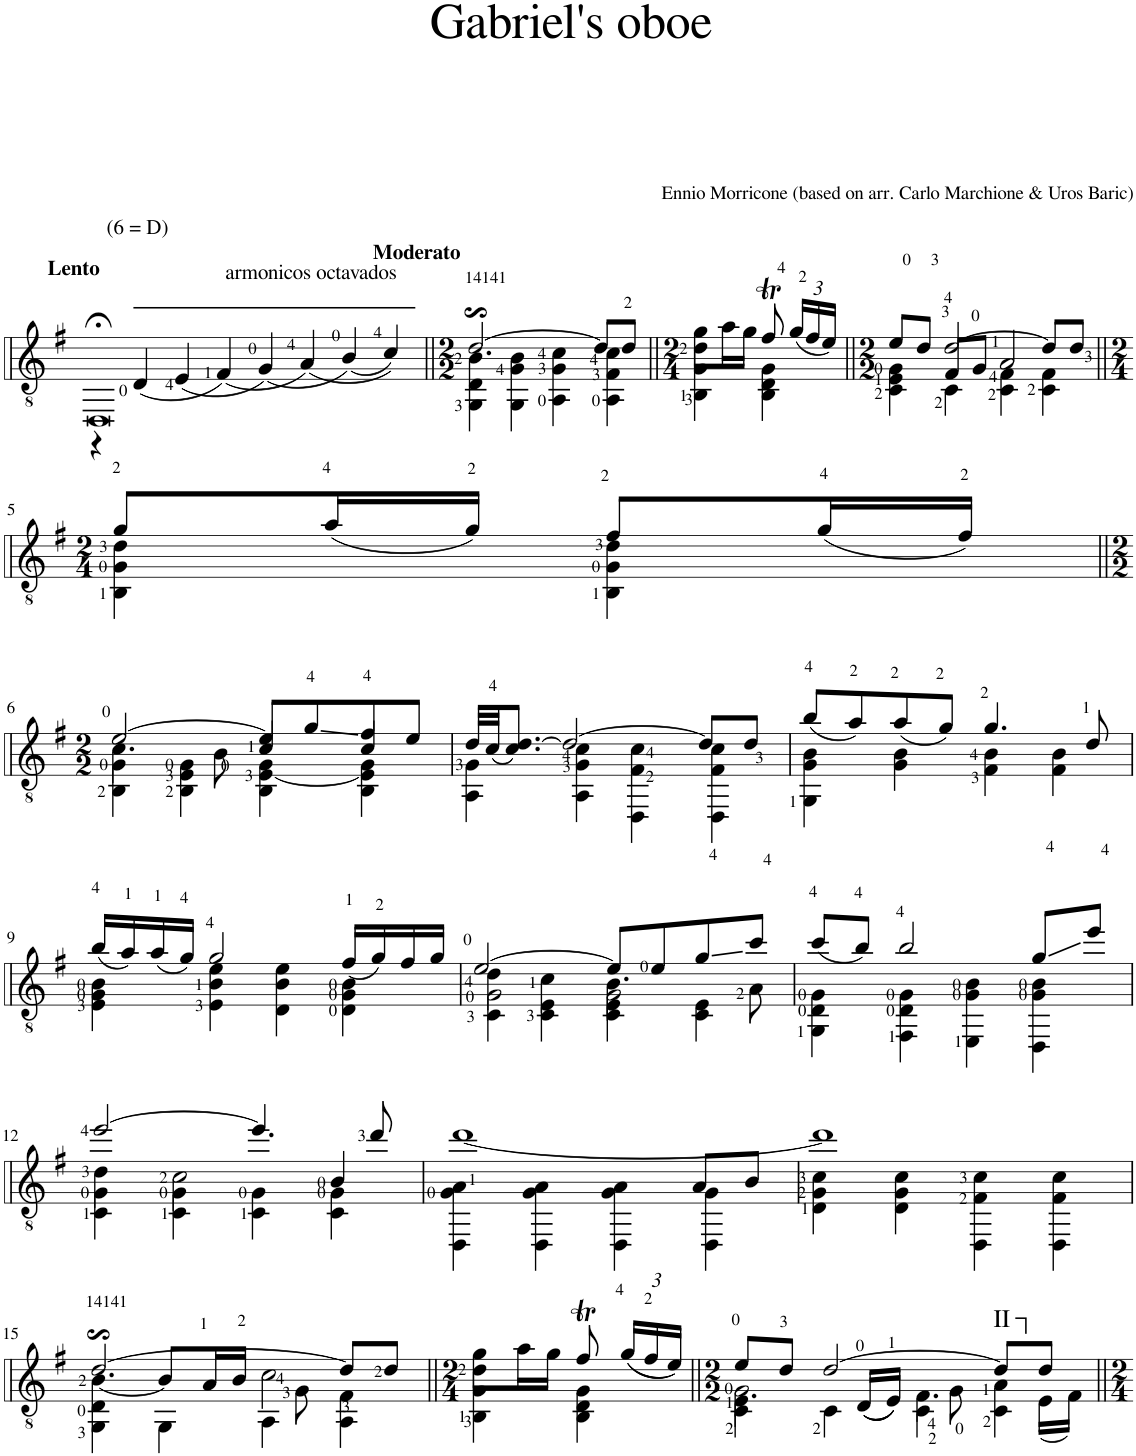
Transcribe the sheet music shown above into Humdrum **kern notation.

**kern
*part1
*staff1
*I"Classical Guitar
*I'Guit.
*clefGv2
*k[f#]
=1
*^
!LO:TX:a:t=(6 = D)	!
!LO:TX:a:B:t=Lento	!
[1DD	4r
.	(4D/
!	!LO:TX:a:t=armonicos octavados
.	(4E/
.	(4F#/)
1ryy	(4G/)
.	(4A/)
.	(4B/)
.	4c/))
=2||	=2||
*M2/2	*
!LO:TX:a:t=14141	!
!LO:TX:a:B:t=Moderato	!
4GG\ 4D\ 4B\	[2.ds$SS/
1DD;<]	.
.	8d/L]
.	8d/J
.	1ryy
4GG\ 4G\ 4B\	.
4AA\ 4G\ 4c\	.
4AA\ 4F#\ 4c\	.
=3||	=3||
*M2/4	*
4BB\ 4G\ 4d\	8g\L
.	16a\L
.	16g\JJ
4BB\ 4D\ 4G\	8f#t/
*	*Xbrackettup
.	(24g/LL
.	24f#/
.	24e/JJ)
*v	*v
=4||
*M2/2
*^
*	*^
4C\ 4E\ 4G\	8e/L	4ryy
.	8d/J	.
4C\	[2d/	8F#/L
.	.	8G/J
4C\ 4F#\	.	2A/
4C\ 4F#\	8d/L]	.
.	8d/J	.
*v	*v	*v
!!LO:LB:g=z
=5||
*M2/4
*^
4BB\ 4G\ 4d\	8g/L
.	(16a/L
.	16g/JJ)
4BB\ 4G\ 4d\	8f#/L
.	(16g/L
.	16f#/JJ)
*v	*v
!!LO:LB:g=z
=6||
*M2/2
*^
*	*^
4BB\ 4G\	[2e/	4.c\
4BB\ 4E\ 4G\	.	.
.	.	8B\
4BB\ [4E\ 4G\	8e/L]	4c/
.	8g/	.
4BB\ 4E\] 4G\	8f#/	4c/
.	8e/J	.
*	*v	*v
=7	=7
4AA\ 4G\	32d/LLL
.	(32c/JJ
.	8.c/ [8.d/J)
4AA\ 4G\ 4c\	2d/_
4DD\ 4F#\ 4c\	.
4DD\ 4F#\ 4c\	8d/L]
.	8d/J
=8	=8
4GG\ 4G\ 4B\	(8b/L
.	8a/)
4G\ 4B\	(8a/
.	8g/J)
4F#\ 4B\	4.g/
4F#\ 4B\	.
.	8d/
!!LO:LB:g=z	!!
=9	=9
4E\ 4G\ 4B\	(16b/LL
.	16a/)
.	(16a/
.	16g/JJ)
4E\ 4B\ 4e\	2g/
4D\ 4B\ 4e\	.
4D\ 4G\ 4B\	(16f#/LL
.	16g/)
.	16f#/
.	16g/JJ
=10	=10
*^	*^
4C\	[2e/	4d\	2G\
4C\ 4E\	.	4c\	.
4C\ 4E\	8e/L]	4.B\	2G\
.	8e/	.	.
4C\ 4E\	8g/	.	.
.	8cc/J	8A\	.
*	*v	*v	*v
=11	=11
4GG\ 4D\ 4G\	(8cc/L
.	8b/J)
4FF#\ 4D\ 4G\	2b/
4EE\ 4G\ 4B\	.
4DD\ 4G\ 4B\	8g/L
.	8ee/J
!!LO:LB:g=z	!!
=12	=12
*	*^
4C\ 4G\	[2ee/	4d\
4C\ 4G\	.	2c\
4C\ 4G\	4.ee/]	.
4C\ 4G\	.	4B/
.	8dd/	.
=13	=13	=13
4DD\ 4G\ 4A\	[1dd	4ryy
4DD\ 4G\ 4A\	.	4ryy
4DD\ 4G\ 4A\	.	4ryy
4DD\ 4G\	.	8A/L
.	.	8B/J
*	*v	*v
=14	=14
4D\ 4G\ 4c\	1dd]
4D\ 4G\ 4c\	.
4DD\ 4F#\ 4c\	.
4DD\ 4F#\ 4c\	.
!!LO:LB:g=z	!!
=15	=15
*^	*^
!LO:TX:a:t=14141	!	!	!
4GG\	[2.ds$SS/	[4B\	4D\
4GG\	.	8B/L]	4ryy
.	.	16A/L	.
.	.	16B/JJ	.
4AA\	.	2c\	8ryy
.	.	.	8G\
4AA\	8d/L]	.	4F#\
.	8d/J	.	.
*v	*v	*v	*v
=16||
*M2/4
*^
4BB\ 4G\ 4d\	8g\L
.	16a\L
.	16g\JJ
4BB\ 4D\ 4G\	8f#t/
.	((24g/LL
.	24f#/
.	24e/JJ))
*v	*v
=17||
*M2/2
*^
*	*^
*	*	*^
4C\	8e/L	2G\	4.E\
.	8d/J	.	.
4C\	[2d/	.	.
.	.	.	(((16D/LL
.	.	.	16E/JJ)))
4C\	.	4.F#\	8ryy
.	.	.	8G\
!LO:TX:a:t=II	!	!	!
4C\	8d/L]	.	4A\
.	8d/J	(16E\LL	.
.	.	16F#\JJ)	.
*v	*v	*v	*v
=||
*-
